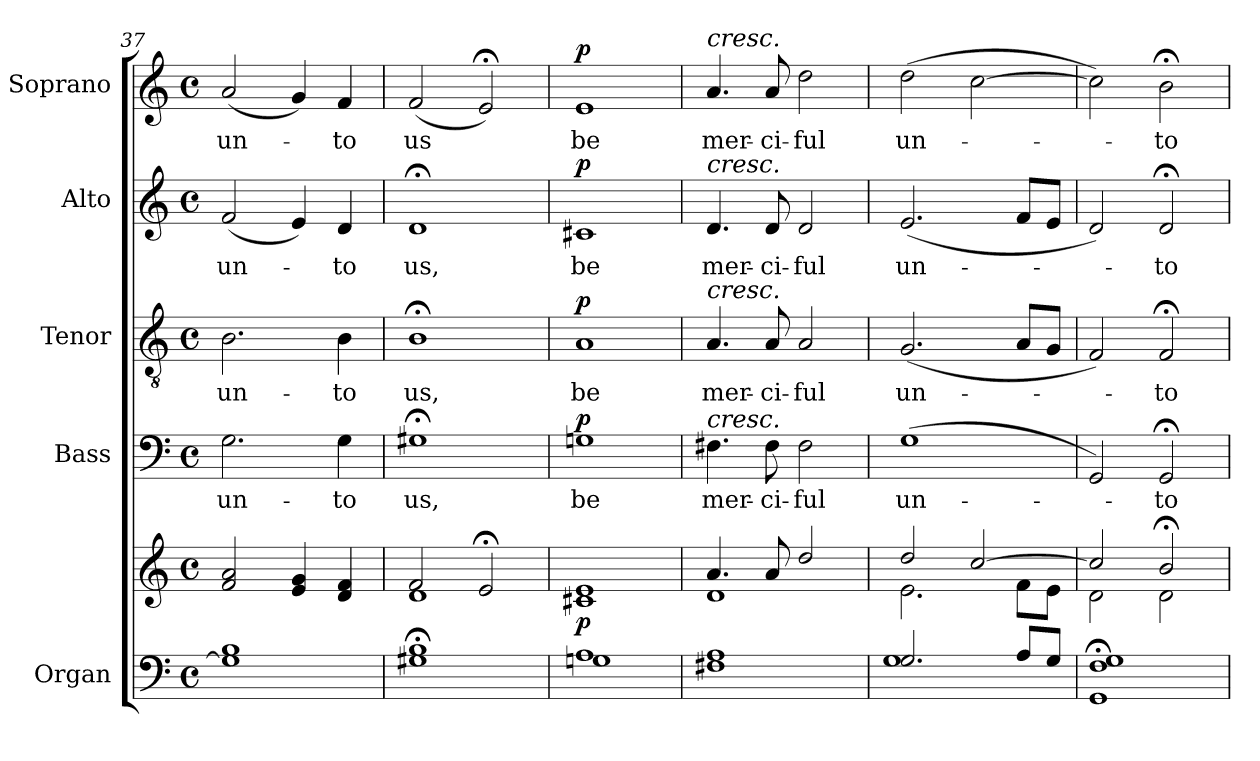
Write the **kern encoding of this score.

**kern	**kern	**dynam	**kern	**text	**dynam	**kern	**text	**dynam	**kern	**text	**dynam	**kern	**text	**dynam
*part5	*part5	*part5	*part4	*part4	*part4	*part3	*part3	*part3	*part2	*part2	*part2	*part1	*part1	*part1
*staff6	*staff5	*staff5/6	*staff4	*staff4	*staff4	*staff3	*staff3	*staff3	*staff2	*staff2	*staff2	*staff1	*staff1	*staff1
*I"Organ	*	*	*I"Bass	*	*	*I"Tenor	*	*	*I"Alto	*	*	*I"Soprano	*	*
*I'Org.	*	*	*I'B.	*	*	*I'T.	*	*	*I'A.	*	*	*I'S.	*	*
*clefF4	*clefG2	*	*clefF4	*	*	*clefGv2	*	*	*clefG2	*	*	*clefG2	*	*
*	*	*	*	*	*	*ITrd7c12	*	*	*	*	*	*	*	*
*k[]	*k[]	*	*k[]	*	*	*k[]	*	*	*k[]	*	*	*k[]	*	*
*C:	*C:	*	*C:	*	*	*C:	*	*	*C:	*	*	*C:	*	*
*M4/4	*M4/4	*	*M4/4	*	*	*M4/4	*	*	*M4/4	*	*	*M4/4	*	*
*met(c)	*met(c)	*	*met(c)	*	*	*met(c)	*	*	*met(c)	*	*	*met(c)	*	*
=37	=37	=37	=37	=37	=37	=37	=37	=37	=37	=37	=37	=37	=37	=37
!	!	!	!	!LO:LY:b:color=#000000	!	!	!	!	!	!	!	!	!	!
!	!	!	!	!	!	!	!LO:LY:b:color=#000000	!	!	!	!	!	!	!
!	!	!	!	!	!	!	!	!	!	!LO:LY:b:color=#000000	!	!	!	!
!	!	!	!	!	!	!	!	!	!	!	!	!	!LO:LY:b:color=#000000	!
1Gi] 1Bi	2fi/ 2ai	.	2.Gi\	un-	.	2.BBi\	un-	.	(2fi/	un-	.	(2ai/	un-	.
.	4ei/ 4gi	.	.	.	.	.	.	.	4ei/)	.	.	4gi/)	.	.
!	!	!	!	!LO:LY:b:color=#000000	!	!	!	!	!	!	!	!	!	!
!	!	!	!	!	!	!	!LO:LY:b:color=#000000	!	!	!	!	!	!	!
!	!	!	!	!	!	!	!	!	!	!LO:LY:b:color=#000000	!	!	!	!
!	!	!	!	!	!	!	!	!	!	!	!	!	!LO:LY:b:color=#000000	!
.	4di/ 4fi	.	4Gi\	-to	.	4BBi\	-to	.	4di/	-to	.	4fi/	-to	.
=38	=38	=38	=38	=38	=38	=38	=38	=38	=38	=38	=38	=38	=38	=38
*	*^	*	*	*	*	*	*	*	*	*	*	*	*	*
!	!	!	!	!	!LO:LY:b:color=#000000	!	!	!	!	!	!	!	!	!	!
!	!	!	!	!	!	!	!	!LO:LY:b:color=#000000	!	!	!	!	!	!	!
!	!	!	!	!	!	!	!	!	!	!	!LO:LY:b:color=#000000	!	!	!	!
!	!	!	!	!	!	!	!	!	!	!	!	!	!	!LO:LY:b:color=#000000	!
1G#Xi; 1Bi;	2fi/	1di	.	1G#X;i	us,	.	1BB;i	us,	.	1d;i	us,	.	(2fi/	us	.
.	2e;i/	.	.	.	.	.	.	.	.	.	.	.	2e;i/)	.	.
*	*v	*v	*	*	*	*	*	*	*	*	*	*	*	*	*
=39	=39	=39	=39	=39	=39	=39	=39	=39	=39	=39	=39	=39	=39	=39
*^	*	*	*	*	*	*	*	*	*	*	*	*	*	*
!	!	!	!	!	!LO:LY:b:color=#000000	!	!	!	!	!	!	!	!	!	!
!	!	!	!	!	!	!	!	!LO:LY:b:color=#000000	!	!	!	!	!	!	!
!	!	!	!	!	!	!	!	!	!	!	!LO:LY:b:color=#000000	!	!	!	!
!	!	!	!	!	!	!	!	!	!	!	!	!	!	!LO:LY:b:color=#000000	!
1Ai	1Gni	1c#Xi 1ei	p	1Gni	be	p	1AAi	be	p	1c#Xi	be	p	1ei	be	p
*v	*v	*	*	*	*	*	*	*	*	*	*	*	*	*	*
=40	=40	=40	=40	=40	=40	=40	=40	=40	=40	=40	=40	=40	=40	=40
*	*^	*	*	*	*	*	*	*	*	*	*	*	*	*
*^	*	*	*	*	*	*	*	*	*	*	*	*	*	*	*
!	!	!	!	!	!	!LO:LY:b:color=#000000	!	!	!	!	!	!	!	!	!	!
*v	*v	*	*	*	*	*	*	*	*	*	*	*	*	*	*	*
*^	*	*	*	*	*	*	*	*	*	*	*	*	*	*	*
!	!	!	!	!	!	!	!	!	!LO:LY:b:color=#000000	!	!	!	!	!	!	!
*v	*v	*	*	*	*	*	*	*	*	*	*	*	*	*	*	*
*^	*	*	*	*	*	*	*	*	*	*	*	*	*	*	*
!	!	!	!	!	!	!	!	!	!	!	!	!LO:LY:b:color=#000000	!	!	!	!
*v	*v	*	*	*	*	*	*	*	*	*	*	*	*	*	*	*
*^	*	*	*	*	*	*	*	*	*	*	*	*	*	*	*
!	!	!	!	!	!	!	!	!	!	!	!	!	!	!LO:TX:a:i:t=cresc.	!	!
!	!	!	!	!	!	!	!	!	!	!	!LO:TX:a:i:t=cresc.	!	!	!	!	!
!	!	!	!	!	!	!	!	!LO:TX:a:i:t=cresc.	!	!	!	!	!	!	!	!
!	!	!	!	!	!LO:TX:a:i:t=cresc.	!	!	!	!	!	!	!	!	!	!	!
!	!	!	!	!	!	!	!	!	!	!	!	!	!	!	!LO:LY:b:color=#000000	!
*v	*v	*	*	*	*	*	*	*	*	*	*	*	*	*	*	*
1F#Xi 1Ai	4.ai/	1di	.	4.F#Xi\	mer-	.	4.AAi/	mer-	.	4.di/	mer-	.	4.ai/	mer-	.
!	!	!	!	!	!LO:LY:b:color=#000000	!	!	!	!	!	!	!	!	!	!
!	!	!	!	!	!	!	!	!LO:LY:b:color=#000000	!	!	!	!	!	!	!
!	!	!	!	!	!	!	!	!	!	!	!LO:LY:b:color=#000000	!	!	!	!
!	!	!	!	!	!	!	!	!	!	!	!	!	!	!LO:LY:b:color=#000000	!
.	8ai/	.	.	8F#i\	-ci-	.	8AAi/	-ci-	.	8di/	-ci-	.	8ai/	-ci-	.
!	!	!	!	!	!LO:LY:b:color=#000000	!	!	!	!	!	!	!	!	!	!
!	!	!	!	!	!	!	!	!LO:LY:b:color=#000000	!	!	!	!	!	!	!
!	!	!	!	!	!	!	!	!	!	!	!LO:LY:b:color=#000000	!	!	!	!
!	!	!	!	!	!	!	!	!	!	!	!	!	!	!LO:LY:b:color=#000000	!
.	2ddi/	.	.	2F#i\	-ful	.	2AAi/	-ful	.	2di/	-ful	.	2ddi\	-ful	.
!!LO:PB:g=z
=41	=41	=41	=41	=41	=41	=41	=41	=41	=41	=41	=41	=41	=41	=41	=41
*^	*	*	*	*	*	*	*	*	*	*	*	*	*	*	*
!	!	!	!	!	!	!LO:LY:b:color=#000000	!	!	!	!	!	!	!	!	!	!
!	!	!	!	!	!	!	!	!	!LO:LY:b:color=#000000	!	!	!	!	!	!	!
!	!	!	!	!	!	!	!	!	!	!	!	!LO:LY:b:color=#000000	!	!	!	!
!	!	!	!	!	!	!	!	!	!	!	!	!	!	!	!LO:LY:b:color=#000000	!
2.Gi/	1Gi	2ddi/	2.ei\	.	(1Gi	un-	.	(2.GGi/	un-	.	(2.ei/	un-	.	(2ddi\	un-	.
.	.	[>2cci/	.	.	.	.	.	.	.	.	.	.	.	[>2cci\	.	.
8Ai/L	.	.	8fi\L	.	.	.	.	8AAi/L	.	.	8fi/L	.	.	.	.	.
8Gi/J	.	.	8ei\J	.	.	.	.	8GGi/J	.	.	8ei/J	.	.	.	.	.
*v	*v	*	*	*	*	*	*	*	*	*	*	*	*	*	*	*
=42	=42	=42	=42	=42	=42	=42	=42	=42	=42	=42	=42	=42	=42	=42	=42
1GGi; 1Fi; 1Gi;	2cci/]	2di\	.	2GGi/)	.	.	2FFi/)	.	.	2di/)	.	.	2cci\])	.	.
!	!	!	!	!	!LO:LY:b:color=#000000	!	!	!	!	!	!	!	!	!	!
!	!	!	!	!	!	!	!	!LO:LY:b:color=#000000	!	!	!	!	!	!	!
!	!	!	!	!	!	!	!	!	!	!	!LO:LY:b:color=#000000	!	!	!	!
!	!	!	!	!	!	!	!	!	!	!	!	!	!	!LO:LY:b:color=#000000	!
.	2b;i/	2di\	.	2GG;i/	-to	.	2FF;i/	-to	.	2d;i/	-to	.	2b;i\	-to	.
*	*v	*v	*	*	*	*	*	*	*	*	*	*	*	*	*
=	=	=	=	=	=	=	=	=	=	=	=	=	=	=
*-	*-	*-	*-	*-	*-	*-	*-	*-	*-	*-	*-	*-	*-	*-
